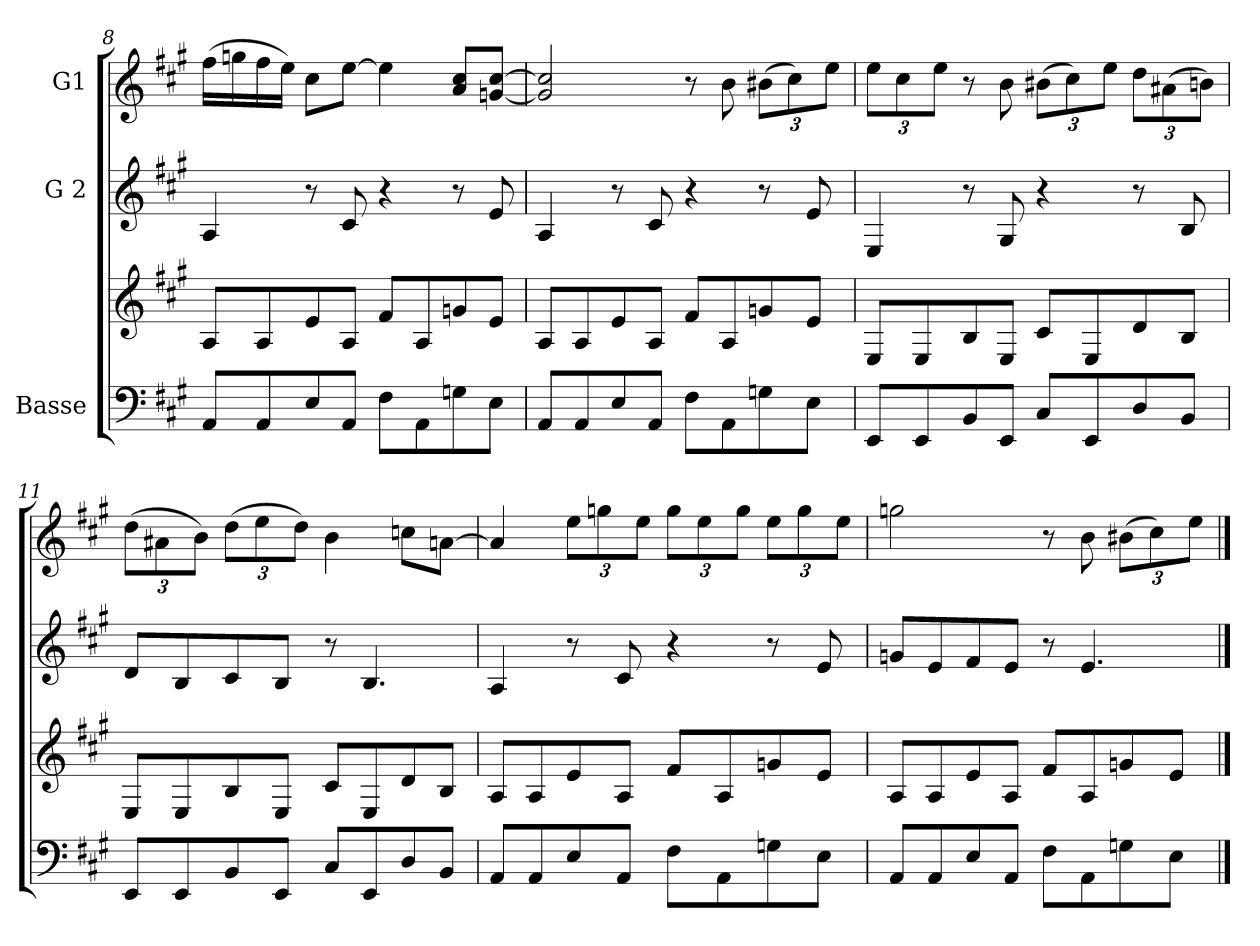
**kern	**kern	**kern	**kern
*part4	*part3	*part2	*part1
*staff4	*staff3	*staff2	*staff1
*I"Basse	*	*I"G 2	*I"G1
*clefF4	*clefG2	*clefG2	*clefG2
*ITrd7c12	*ITrd7c12	*ITrd7c12	*ITrd7c12
*k[f#c#g#]	*k[f#c#g#]	*k[f#c#g#]	*k[f#c#g#]
*A:	*A:	*A:	*A:
=8	=8	=8	=8
8AAA/L	8AA/L	4AA/	(>16f#\LL
.	.	.	16gn\
8AAA/	8AA/	.	16f#\
.	.	.	16e\JJ)
8EE/	8E/	8r	8c#\L
8AAA/J	8AA/J	8C#/	[8e\J
8FF#\L	8F#/L	4r	4e\]
8AAA\	8AA/	.	.
8GGn\	8Gn/	8r	8A/ 8c#/L
8EE\J	8E/J	8E/	[8G/ [8c#/J
=9	=9	=9	=9
8AAA/L	8AA/L	4AA/	2G/] 2c#/]
8AAA/	8AA/	.	.
8EE/	8E/	8r	.
8AAA/J	8AA/J	8C#/	.
8FF#\L	8F#/L	4r	8r
8AAA\	8AA/	.	8B\
8GGn\	8Gn/	8r	(>12B#X\L
.	.	.	12c#\)
8EE\J	8E/J	8E/	.
.	.	.	12e\J
!!LO:LB:g=z
=10	=10	=10	=10
8EEE/L	8EE/L	4EE/	12e\L
.	.	.	12c#\
8EEE/	8EE/	.	.
.	.	.	12e\J
8BBB/	8BB/	8r	8r
8EEE/J	8EE/J	8GG#/	8B\
8CC#/L	8C#/L	4r	(>12B#X\L
.	.	.	12c#\)
8EEE/	8EE/	.	.
.	.	.	12e\J
8DD/	8D/	8r	12d\L
.	.	.	(>12A#X\
8BBB/J	8BB/J	8BB/	.
.	.	.	12Bn\J)
=11	=11	=11	=11
8EEE/L	8EE/L	8D/L	(>12d\L
.	.	.	12A#X\
8EEE/	8EE/	8BB/	.
.	.	.	12B\J)
8BBB/	8BB/	8C#/	(>12d\L
.	.	.	12e\
8EEE/J	8EE/J	8BB/J	.
.	.	.	12d\J)
8CC#/L	8C#/L	8r	4B\
8EEE/	8EE/	4.BB/	.
8DD/	8D/	.	8cn\L
8BBB/J	8BB/J	.	[8An\J
=12	=12	=12	=12
8AAA/L	8AA/L	4AA/	4A/]
8AAA/	8AA/	.	.
8EE/	8E/	8r	12e\L
.	.	.	12gn\
8AAA/J	8AA/J	8C#/	.
.	.	.	12e\J
8FF#\L	8F#/L	4r	12g\L
.	.	.	12e\
8AAA\	8AA/	.	.
.	.	.	12g\J
8GGn\	8Gn/	8r	12e\L
.	.	.	12g\
8EE\J	8E/J	8E/	.
.	.	.	12e\J
=13	=13	=13	=13
8AAA/L	8AA/L	8Gn/L	2gn\
8AAA/	8AA/	8E/	.
8EE/	8E/	8F#/	.
8AAA/J	8AA/J	8E/J	.
8FF#\L	8F#/L	8r	8r
8AAA\	8AA/	4.E/	8B\
8GGn\	8Gn/	.	(>12B#X\L
.	.	.	12c#\)
8EE\J	8E/J	.	.
.	.	.	12e\J
==	==	==	==
*-	*-	*-	*-
